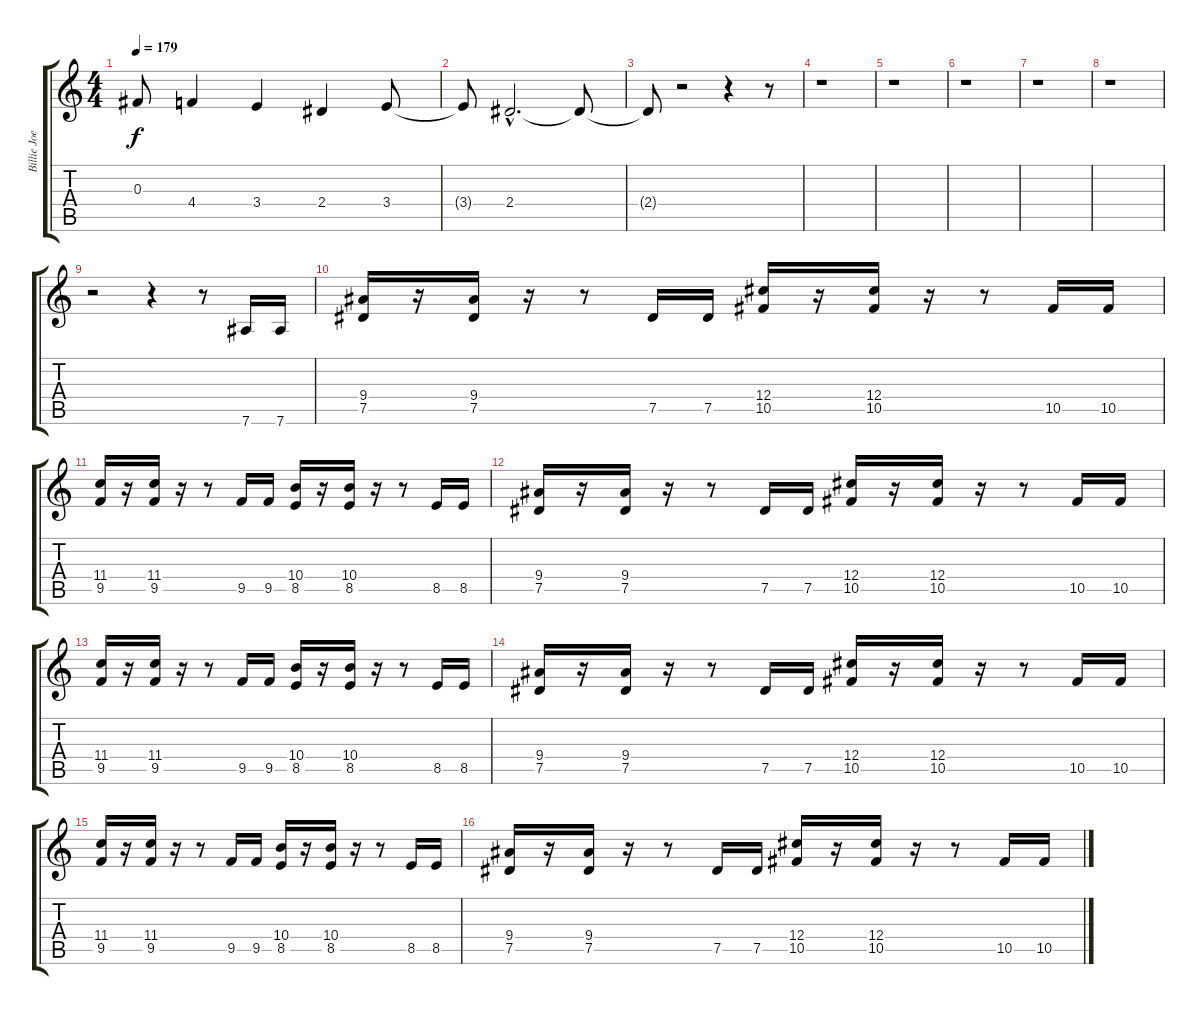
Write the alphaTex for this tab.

\track ("Billie Joe Guitar" "Billie Joe") {instrument distortionguitar}
\staff {score tabs}
\tuning (Eb4 Bb3 Gb3 Db3 Ab2 Eb2) {hide}
\ts (4 4)
\tempo 179
\clef g2
\ks c
0.3{t}.8{dy f} 4.4.4 3.4.4 2.4.4 3.4.8 |
3.4{t}.8 2.4{hac}.2{d} 2.4{t}.8 |
2.4{t}.8 r.2 r.4 r.8 |
r.1 |
r.1 |
r.1 |
r.1 |
r.1 |
r.2 r.4 r.8 7.6.16 7.6.16 |
(9.4 7.5).16 r.16 (9.4 7.5).16 r.16 r.8 7.5.16 7.5.16 (12.4 10.5).16 r.16 (12.4 10.5).16 r.16 r.8 10.5.16 10.5.16 |
(11.4 9.5).16 r.16 (11.4 9.5).16 r.16 r.8 9.5.16 9.5.16 (10.4 8.5).16 r.16 (10.4 8.5).16 r.16 r.8 8.5.16 8.5.16 |
(9.4 7.5).16 r.16 (9.4 7.5).16 r.16 r.8 7.5.16 7.5.16 (12.4 10.5).16 r.16 (12.4 10.5).16 r.16 r.8 10.5.16 10.5.16 |
(11.4 9.5).16 r.16 (11.4 9.5).16 r.16 r.8 9.5.16 9.5.16 (10.4 8.5).16 r.16 (10.4 8.5).16 r.16 r.8 8.5.16 8.5.16 |
(9.4 7.5).16 r.16 (9.4 7.5).16 r.16 r.8 7.5.16 7.5.16 (12.4 10.5).16 r.16 (12.4 10.5).16 r.16 r.8 10.5.16 10.5.16 |
(11.4 9.5).16 r.16 (11.4 9.5).16 r.16 r.8 9.5.16 9.5.16 (10.4 8.5).16 r.16 (10.4 8.5).16 r.16 r.8 8.5.16 8.5.16 |
(9.4 7.5).16 r.16 (9.4 7.5).16 r.16 r.8 7.5.16 7.5.16 (12.4 10.5).16 r.16 (12.4 10.5).16 r.16 r.8 10.5.16 10.5.16
